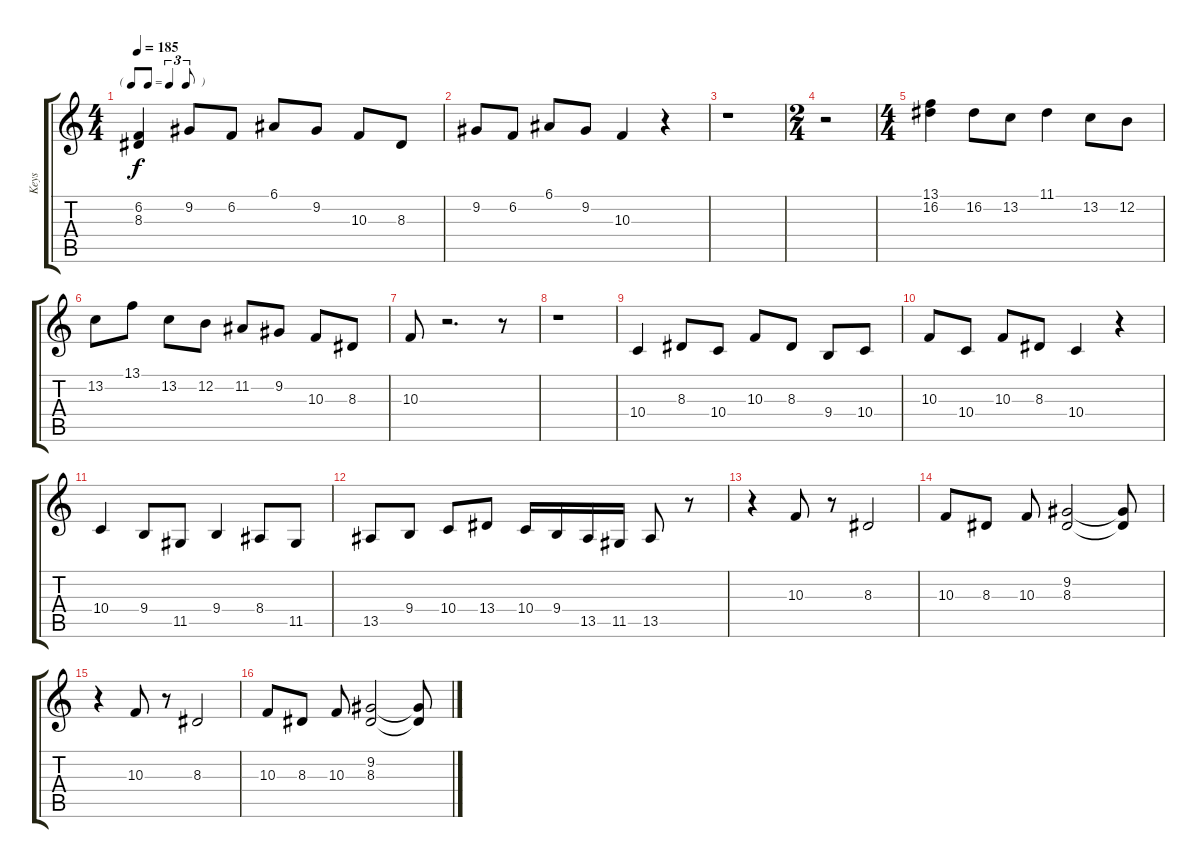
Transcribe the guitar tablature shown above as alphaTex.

\track ("Keys" "Keys") {instrument drawbarorgan}
\staff {score tabs}
\tuning (E4 B3 G3 D3 A2 E2) {hide}
\ts (4 4)
\tf triplet8th
\tempo 185
\clef g2
\ks c
(6.2 8.3).4{dy f} 9.2.8 6.2.8 6.1.8 9.2.8 10.3.8 8.3.8 |
9.2.8 6.2.8 6.1.8 9.2.8 10.3.4 r.4 |
r.1 |
\ts (2 4)
r.2 |
\ts (4 4)
(13.1 16.2).4 16.2.8 13.2.8 11.1.4 13.2.8 12.2.8 |
13.2.8 13.1.8 13.2.8 12.2.8 11.2.8 9.2.8 10.3.8 8.3.8 |
10.3.8 r.2{d} r.8 |
r.1 |
10.4.4 8.3.8 10.4.8 10.3.8 8.3.8 9.4.8 10.4.8 |
10.3.8 10.4.8 10.3.8 8.3.8 10.4.4 r.4 |
10.4.4 9.4.8 11.5.8 9.4.4 8.4.8 11.5.8 |
13.5.8 9.4.8 10.4.8 13.4.8 10.4.16 9.4.16 13.5.16 11.5.16 13.5.8 r.8 |
r.4 10.3.8 r.8 8.3.2 |
10.3.8 8.3.8 10.3.8 (9.2 8.3).2 (9.2{t} 8.3{t}).8 |
r.4 10.3.8 r.8 8.3.2 |
10.3.8 8.3.8 10.3.8 (9.2 8.3).2 (9.2{t} 8.3{t}).8
